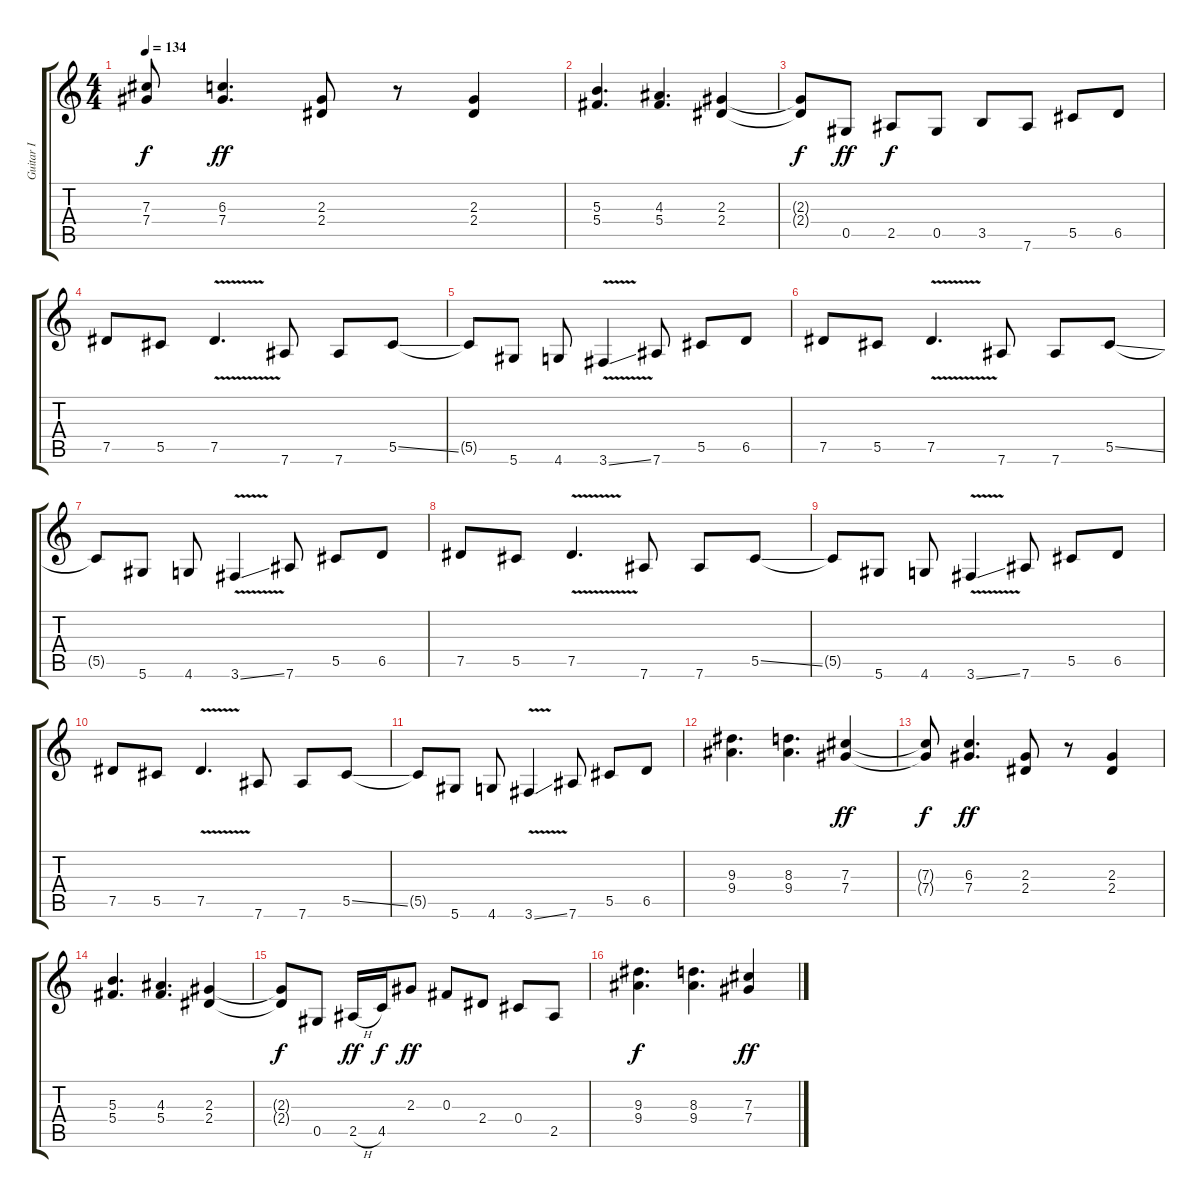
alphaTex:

\track ("Guitar I" "Guitar I") {instrument distortionguitar}
\staff {score tabs}
\tuning (Eb4 Bb3 Gb3 Db3 Ab2 Eb2) {hide}
\ts (4 4)
\tempo 134
\clef g2
\ks c
(7.3{t} 7.4{t}).8{dy f} (6.3 7.4).4{d dy ff} (2.3 2.4).8 r.8 (2.3 2.4).4 |
(5.3 5.4).4{d} (4.3 5.4).4{d} (2.3 2.4).4 |
(2.3{t} 2.4{t}).8{dy f} 0.5.8{dy ff} 2.5.8{dy f} 0.5.8 3.5.8 7.6.8 5.5.8 6.5.8 |
7.5.8 5.5.8 7.5{v}.4{d} 7.6.8 7.6.8 5.5{ss}.8 |
5.5{t}.8 5.6.8 4.6.8 3.6{v ss}.4 7.6.8 5.5.8 6.5.8 |
7.5.8 5.5.8 7.5{v}.4{d} 7.6.8 7.6.8 5.5{ss}.8 |
5.5{t}.8 5.6.8 4.6.8 3.6{v ss}.4 7.6.8 5.5.8 6.5.8 |
7.5.8 5.5.8 7.5{v}.4{d} 7.6.8 7.6.8 5.5{ss}.8 |
5.5{t}.8 5.6.8 4.6.8 3.6{v ss}.4 7.6.8 5.5.8 6.5.8 |
7.5.8 5.5.8 7.5{v}.4{d} 7.6.8 7.6.8 5.5{ss}.8 |
5.5{t}.8 5.6.8 4.6.8 3.6{v ss}.4 7.6.8 5.5.8 6.5.8 |
(9.3 9.4).4{d} (8.3 9.4).4{d} (7.3 7.4).4{dy ff} |
(7.3{t} 7.4{t}).8{dy f} (6.3 7.4).4{d dy ff} (2.3 2.4).8 r.8 (2.3 2.4).4 |
(5.3 5.4).4{d} (4.3 5.4).4{d} (2.3 2.4).4 |
(2.3{t} 2.4{t}).8{dy f} 0.5.8 2.5{h}.16{dy ff} 4.5.16{dy f} 2.3.8{dy ff} 0.3.8 2.4.8 0.4.8 2.5.8 |
(9.3 9.4).4{d dy f} (8.3 9.4).4{d} (7.3 7.4).4{dy ff}
